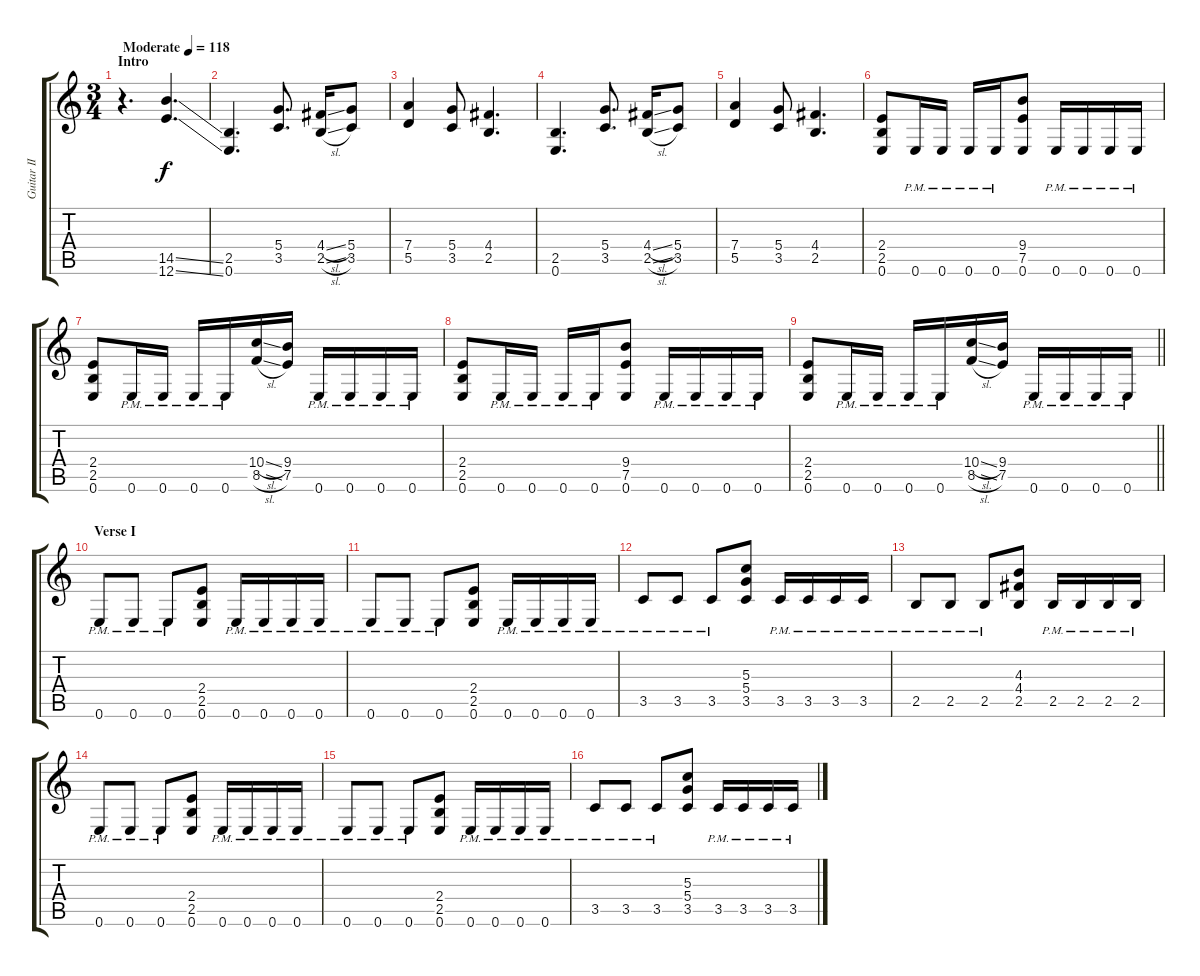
\track ("Guitar II" "Guitar II") {instrument overdrivenguitar}
\staff {score tabs}
\tuning (E4 B3 G3 D3 A2 E2) {hide}
\ts (3 4)
\section ("" "Intro")
\tempo (118 "Moderate")
\clef g2
\ks c
r.4{d dy f instrument overdrivenguitar} (14.5{ss} 12.6{ss}).4{d} |
(2.5 0.6).4{d} (5.4 3.5).8{d} (4.4{sl} 2.5{sl}).16 (5.4 3.5).8 |
(7.4 5.5).4 (5.4 3.5).8 (4.4 2.5).4{d} |
(2.5 0.6).4{d} (5.4 3.5).8{d} (4.4{sl} 2.5{sl}).16 (5.4 3.5).8 |
(7.4 5.5).4 (5.4 3.5).8 (4.4 2.5).4{d} |
(2.4 2.5 0.6).8 0.6{pm}.16 0.6{pm}.16 0.6{pm}.16 0.6{pm}.16 (9.4 7.5 0.6).8 0.6{pm}.16 0.6{pm}.16 0.6{pm}.16 0.6{pm}.16 |
(2.4 2.5 0.6).8 0.6{pm}.16 0.6{pm}.16 0.6{pm}.16 0.6{pm}.16 (10.4{sl} 8.5{sl}).16 (9.4 7.5).16 0.6{pm}.16 0.6{pm}.16 0.6{pm}.16 0.6{pm}.16 |
(2.4 2.5 0.6).8 0.6{pm}.16 0.6{pm}.16 0.6{pm}.16 0.6{pm}.16 (9.4 7.5 0.6).8 0.6{pm}.16 0.6{pm}.16 0.6{pm}.16 0.6{pm}.16 |
\barLineRight lightlight
(2.4 2.5 0.6).8 0.6{pm}.16 0.6{pm}.16 0.6{pm}.16 0.6{pm}.16 (10.4{sl} 8.5{sl}).16 (9.4 7.5).16 0.6{pm}.16 0.6{pm}.16 0.6{pm}.16 0.6{pm}.16 |
\section ("" "Verse I")
0.6{pm}.8 0.6{pm}.8 0.6{pm}.8 (2.4 2.5 0.6).8 0.6{pm}.16 0.6{pm}.16 0.6{pm}.16 0.6{pm}.16 |
0.6{pm}.8 0.6{pm}.8 0.6{pm}.8 (2.4 2.5 0.6).8 0.6{pm}.16 0.6{pm}.16 0.6{pm}.16 0.6{pm}.16 |
3.5{pm}.8 3.5{pm}.8 3.5{pm}.8 (5.3 5.4 3.5).8 3.5{pm}.16 3.5{pm}.16 3.5{pm}.16 3.5{pm}.16 |
2.5{pm}.8 2.5{pm}.8 2.5{pm}.8 (4.3 4.4 2.5).8 2.5{pm}.16 2.5{pm}.16 2.5{pm}.16 2.5{pm}.16 |
0.6{pm}.8 0.6{pm}.8 0.6{pm}.8 (2.4 2.5 0.6).8 0.6{pm}.16 0.6{pm}.16 0.6{pm}.16 0.6{pm}.16 |
0.6{pm}.8 0.6{pm}.8 0.6{pm}.8 (2.4 2.5 0.6).8 0.6{pm}.16 0.6{pm}.16 0.6{pm}.16 0.6{pm}.16 |
3.5{pm}.8 3.5{pm}.8 3.5{pm}.8 (5.3 5.4 3.5).8 3.5{pm}.16 3.5{pm}.16 3.5{pm}.16 3.5{pm}.16
